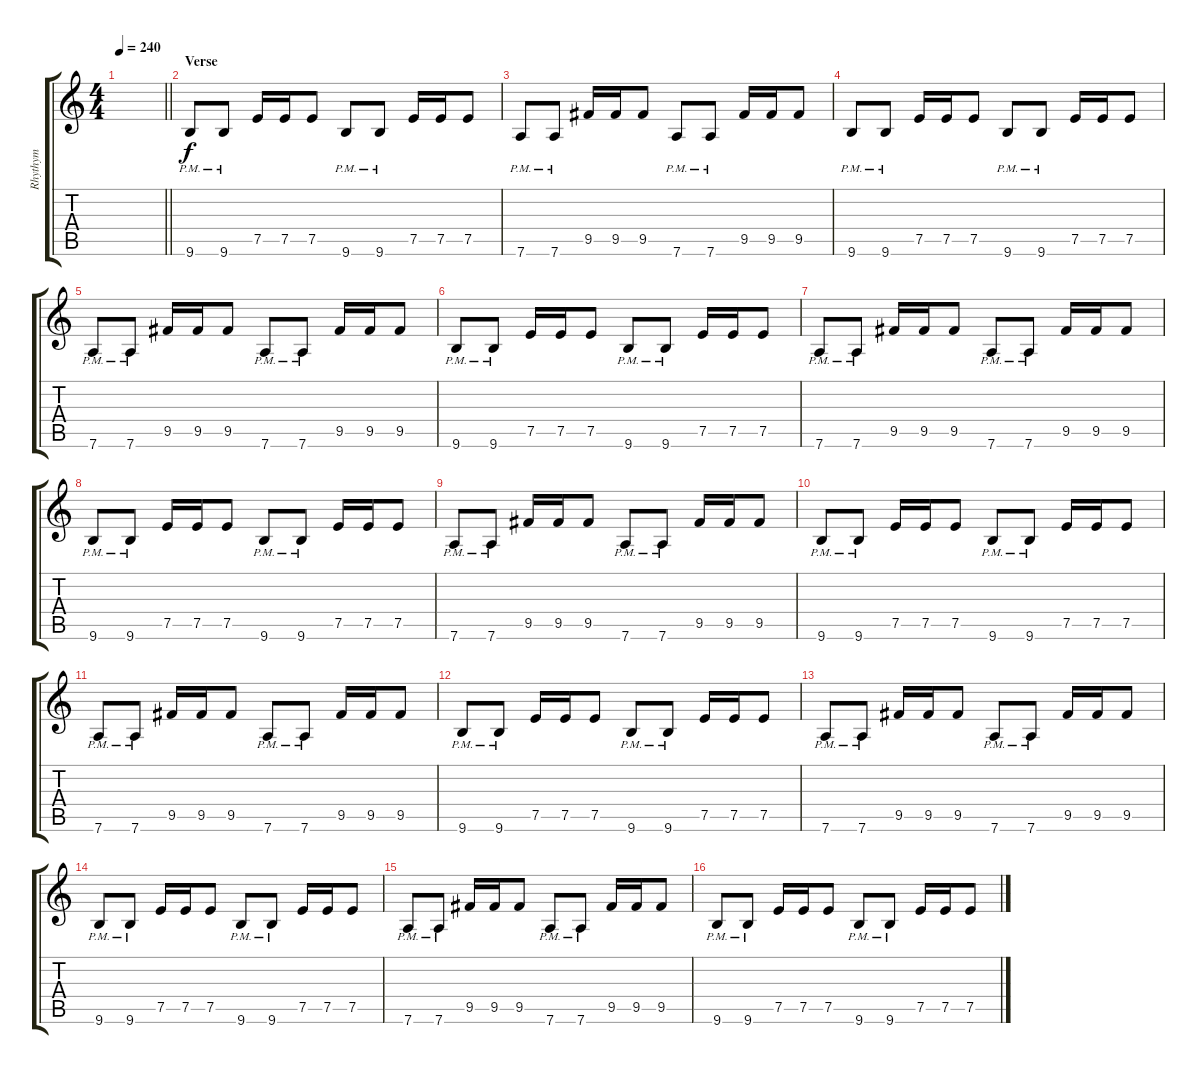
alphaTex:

\track ("Rhythym" "Rhythym") {instrument distortionguitar}
\staff {score tabs}
\tuning (E4 B3 G3 D3 A2 D2) {hide}
\ts (4 4)
\tempo 240
\clef g2
\barLineRight lightlight
\ks c
|
\section ("" "Verse")
9.6{pm}.8 9.6{pm}.8 7.5.16 7.5.16 7.5.8 9.6{pm}.8 9.6{pm}.8 7.5.16 7.5.16 7.5.8 |
7.6{pm}.8 7.6{pm}.8 9.5.16 9.5.16 9.5.8 7.6{pm}.8 7.6{pm}.8 9.5.16 9.5.16 9.5.8 |
9.6{pm}.8 9.6{pm}.8 7.5.16 7.5.16 7.5.8 9.6{pm}.8 9.6{pm}.8 7.5.16 7.5.16 7.5.8 |
7.6{pm}.8 7.6{pm}.8 9.5.16 9.5.16 9.5.8 7.6{pm}.8 7.6{pm}.8 9.5.16 9.5.16 9.5.8 |
9.6{pm}.8 9.6{pm}.8 7.5.16 7.5.16 7.5.8 9.6{pm}.8 9.6{pm}.8 7.5.16 7.5.16 7.5.8 |
7.6{pm}.8 7.6{pm}.8 9.5.16 9.5.16 9.5.8 7.6{pm}.8 7.6{pm}.8 9.5.16 9.5.16 9.5.8 |
9.6{pm}.8 9.6{pm}.8 7.5.16 7.5.16 7.5.8 9.6{pm}.8 9.6{pm}.8 7.5.16 7.5.16 7.5.8 |
7.6{pm}.8 7.6{pm}.8 9.5.16 9.5.16 9.5.8 7.6{pm}.8 7.6{pm}.8 9.5.16 9.5.16 9.5.8 |
9.6{pm}.8 9.6{pm}.8 7.5.16 7.5.16 7.5.8 9.6{pm}.8 9.6{pm}.8 7.5.16 7.5.16 7.5.8 |
7.6{pm}.8 7.6{pm}.8 9.5.16 9.5.16 9.5.8 7.6{pm}.8 7.6{pm}.8 9.5.16 9.5.16 9.5.8 |
9.6{pm}.8 9.6{pm}.8 7.5.16 7.5.16 7.5.8 9.6{pm}.8 9.6{pm}.8 7.5.16 7.5.16 7.5.8 |
7.6{pm}.8 7.6{pm}.8 9.5.16 9.5.16 9.5.8 7.6{pm}.8 7.6{pm}.8 9.5.16 9.5.16 9.5.8 |
9.6{pm}.8 9.6{pm}.8 7.5.16 7.5.16 7.5.8 9.6{pm}.8 9.6{pm}.8 7.5.16 7.5.16 7.5.8 |
7.6{pm}.8 7.6{pm}.8 9.5.16 9.5.16 9.5.8 7.6{pm}.8 7.6{pm}.8 9.5.16 9.5.16 9.5.8 |
9.6{pm}.8 9.6{pm}.8 7.5.16 7.5.16 7.5.8 9.6{pm}.8 9.6{pm}.8 7.5.16 7.5.16 7.5.8
